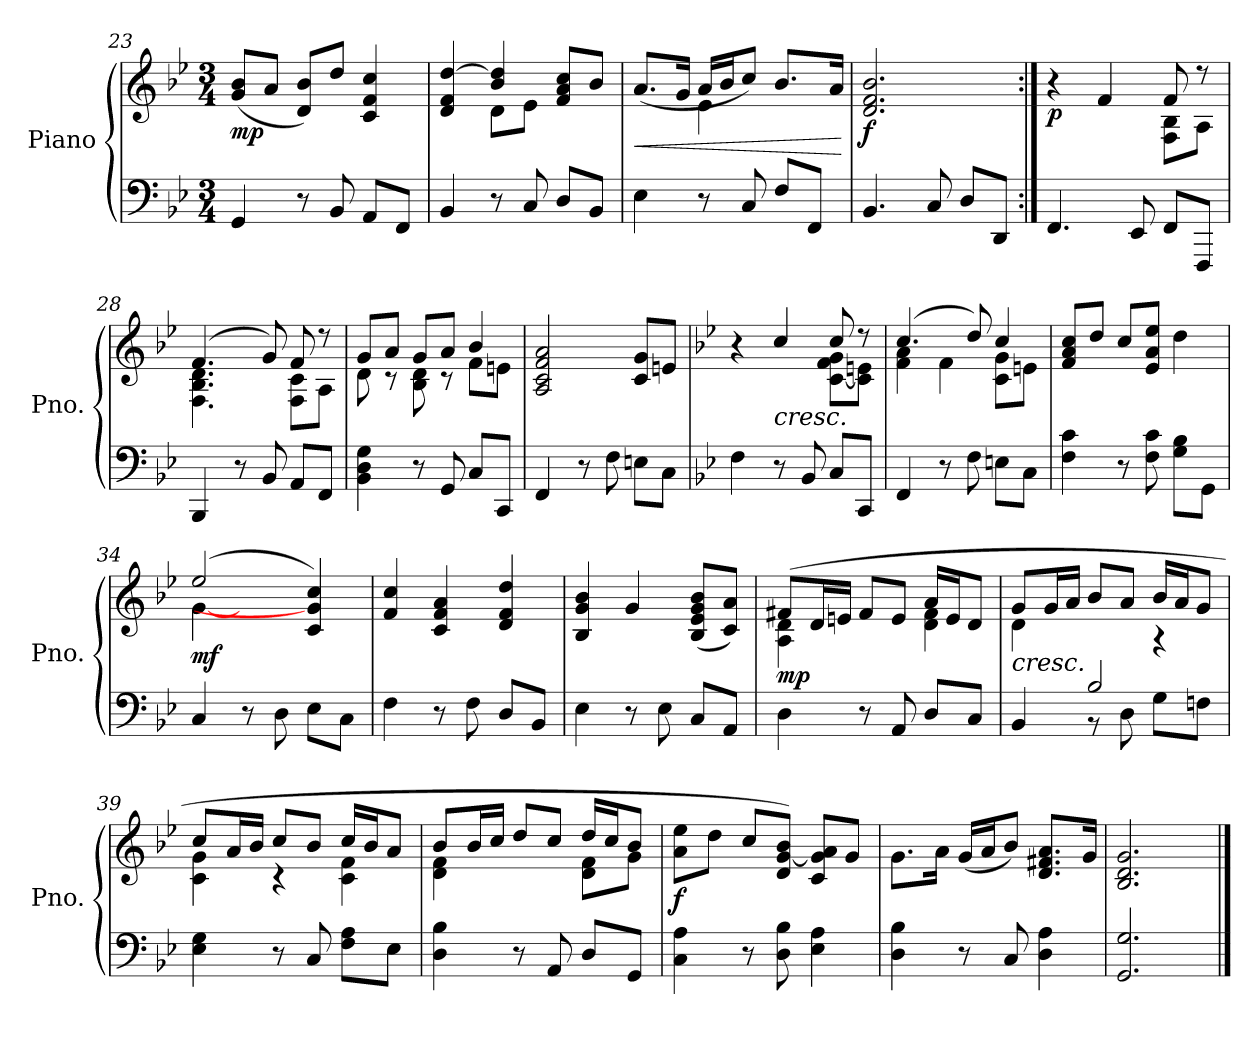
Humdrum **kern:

**kern	**kern	**dynam
*part1	*part1	*part1
*staff2	*staff1	*staff1/2
*I"Piano	*	*
*I'Pno.	*	*
*clefF4	*clefG2	*
*k[b-e-]	*k[b-e-]	*
*M3/4	*M3/4	*
=23	=23	=23
!	!	!LO:DY:b
4GG/	(<8g/ 8b-/L	mp
.	8a/J	.
8r	8d/ 8b-/L)	.
8BB-/	8dd/J	.
8AA/L	4c/ 4f/ 4cc/	.
8FF/J	.	.
=24	=24	=24
*	*^	*
4BB-/	4d/ 4f/ [4dd/	4ryy	.
8r	4b-/ 4dd/]	8d\L	.
8C/	.	8e-\J	.
8D/L	8f/ 8a/ 8cc/L	4ryy	.
8BB-/J	8b-/J	.	.
=25	=25	=25	=25
!	!	!	!LO:HP:b
4E-\	(>8.a/L	4ryy	<
.	16g/Jk	.	.
8r	16a/LL	4e-\	.
.	16b-/J	.	.
8C/	8cc/J)	.	.
8F/L	8.b-/L	4ryy	.
8FF/J	.	.	.
.	16a/Jk	.	.
*	*v	*v	*
.	.	[
!!LO:PB:g=z
=26	=26	=26
!	!	!LO:DY:b
4.BB-/	2.d/ 2.f/ 2.b-/	f
8C/	.	.
8D/L	.	.
8DD/J	.	.
=27:|!	=27:|!	=27:|!
*	*^	*
!	!	!	!LO:DY:b
4.FF/	4r	2ryy	p
.	4f/	.	.
8EE-/	.	.	.
8FF/L	8f/	8F\ 8B-\L	.
8FFF/J	8r	8A\J	.
=28	=28	=28	=28
4BBB-/	(>4.f/	4.F\ 4.B-\ 4.d\	.
8r	.	.	.
8BB-/	8g/)	8ryy	.
8AA/L	8f/	8F\ 8c\L	.
8FF/J	8r	8A\J	.
=29	=29	=29	=29
4BB-\ 4D\ 4G\	8g/L	8d\	.
.	8a/J	8r	.
8r	8g/L	8B-\ 8d\	.
8GG/	8a/J	8r	.
8C/L	4b-/	8f\L	.
8CC/J	.	8en\J	.
*	*v	*v	*
=30	=30	=30
4FF/	2A/ 2c/ 2f/ 2a/	.
8r	.	.
8F\	.	.
8En\L	8c/ 8g/L	.
8C\J	8en/J	.
!!LO:LB:g=z
=31	=31	=31
*	*k[b-e-]	*
*	*^	*
4F\	4r	2ryy	.
!	!LO:TX:b:i:t=cresc.	!	!
8r	4cc/	.	.
8BB-/	.	.	.
8C/L	8cc/	[8c\ 8f\ 8g\L	.
8CC/J	8r	8c\] 8en\J	.
=32	=32	=32	=32
4FF/	(>4.cc/	4f\ 4a\	.
8r	.	4f\	.
8F\	8dd/)	.	.
8En\L	4cc/	8c\ 8g\L	.
8C\J	.	8en\J	.
*	*v	*v	*
=33	=33	=33
4F\ 4c\	8f/ 8a/ 8cc/L	.
.	8dd/J	.
8r	8cc/L	.
8F\ 8c\	8e-/ 8a/ 8ee-/J	.
8G\ 8B-\L	4dd\	.
8GG\J	.	.
=34	=34	=34
*	*^	*
!	!	!	!LO:DY:b
4C/	(>2ee-/	[4g\	mf
8r	.	2ryy	.
8D\	.	.	.
8E-\L	4c/ 4g/] 4cc/)	.	.
8C\J	.	.	.
*	*v	*v	*
=35	=35	=35
4F\	4f/ 4cc/	.
8r	4c/ 4f/ 4a/	.
8F\	.	.
8D/L	4d/ 4f/ 4dd/	.
8BB-/J	.	.
!!LO:LB:g=z
=36	=36	=36
4E-\	4B-/ 4g/ 4b-/	.
8r	4g/	.
8E-\	.	.
8C/L	(<8B-/ 8e-/ 8g/ 8b-/L	.
8AA/J	8c/ 8a/J)	.
=37	=37	=37
*	*^	*
!	!	!	!LO:DY:b
4D\	(>8f#X/L	4A\ 4d\	mp
.	16d/L	.	.
.	16en/JJ	.	.
8r	8f#/L	4ryy	.
8AA/	8e/J	.	.
8D/L	16a/LL	4d\ 4f#\	.
.	16e/J	.	.
8C/J	8d/J	.	.
=38	=38	=38	=38
*^	*	*	*
!	!	!LO:TX:b:i:t=cresc.	!	!
4BB-/	4ryy	8g/L	4d\	.
.	.	16g/L	.	.
.	.	16a/JJ	.	.
2B-/	8r	8b-/L	4ryy	.
.	8D\	8a/J	.	.
.	8G\L	16b-/LL	4r	.
.	.	16a/J	.	.
.	8Fn\J	8g/J	.	.
*v	*v	*	*	*
=39	=39	=39	=39
4E-\ 4G\	8cc/L	4c\ 4g\	.
.	16a/L	.	.
.	16b-/JJ	.	.
8r	8cc/L	4r	.
8C/	8b-/J	.	.
8F\ 8A\L	16cc/LL	4c\ 4f\	.
.	16b-/J	.	.
8E-\J	8a/J	.	.
!!LO:LB:g=z	!!
=40	=40	=40	=40
4D\ 4B-\	8b-/L	4d\ 4f\	.
.	16b-/L	.	.
.	16cc/JJ	.	.
8r	8dd/L	4ryy	.
8AA/	8cc/J	.	.
8D/L	16dd/LL	8d\ 8f\L	.
.	16cc/J	.	.
8GG/J	8b-/J	8g\J	.
=41	=41	=41	=41
!	!	!	!LO:DY:b
*	*v	*v	*
4C\ 4A\	8a\ 8ee-\L	f
.	8dd\J	.
8r	8cc/L	.
8D\ 8B-\	8d/ [8g/ 8b-/J)	.
4E-\ 4A\	8c/ 8g/] 8a/L	.
.	8g/J	.
=42	=42	=42
4D\ 4B-\	8.g\L	.
.	16a\Jk	.
8r	(<16g/LL	.
.	16a/J	.
8C/	8b-/J)	.
4D\ 4A\	8.d/ 8.f#X/ 8.a/L	.
.	16g/Jk	.
=43	=43	=43
2.GG/ 2.G/	2.B-/ 2.d/ 2.g/	.
==	==	==
*-	*-	*-
